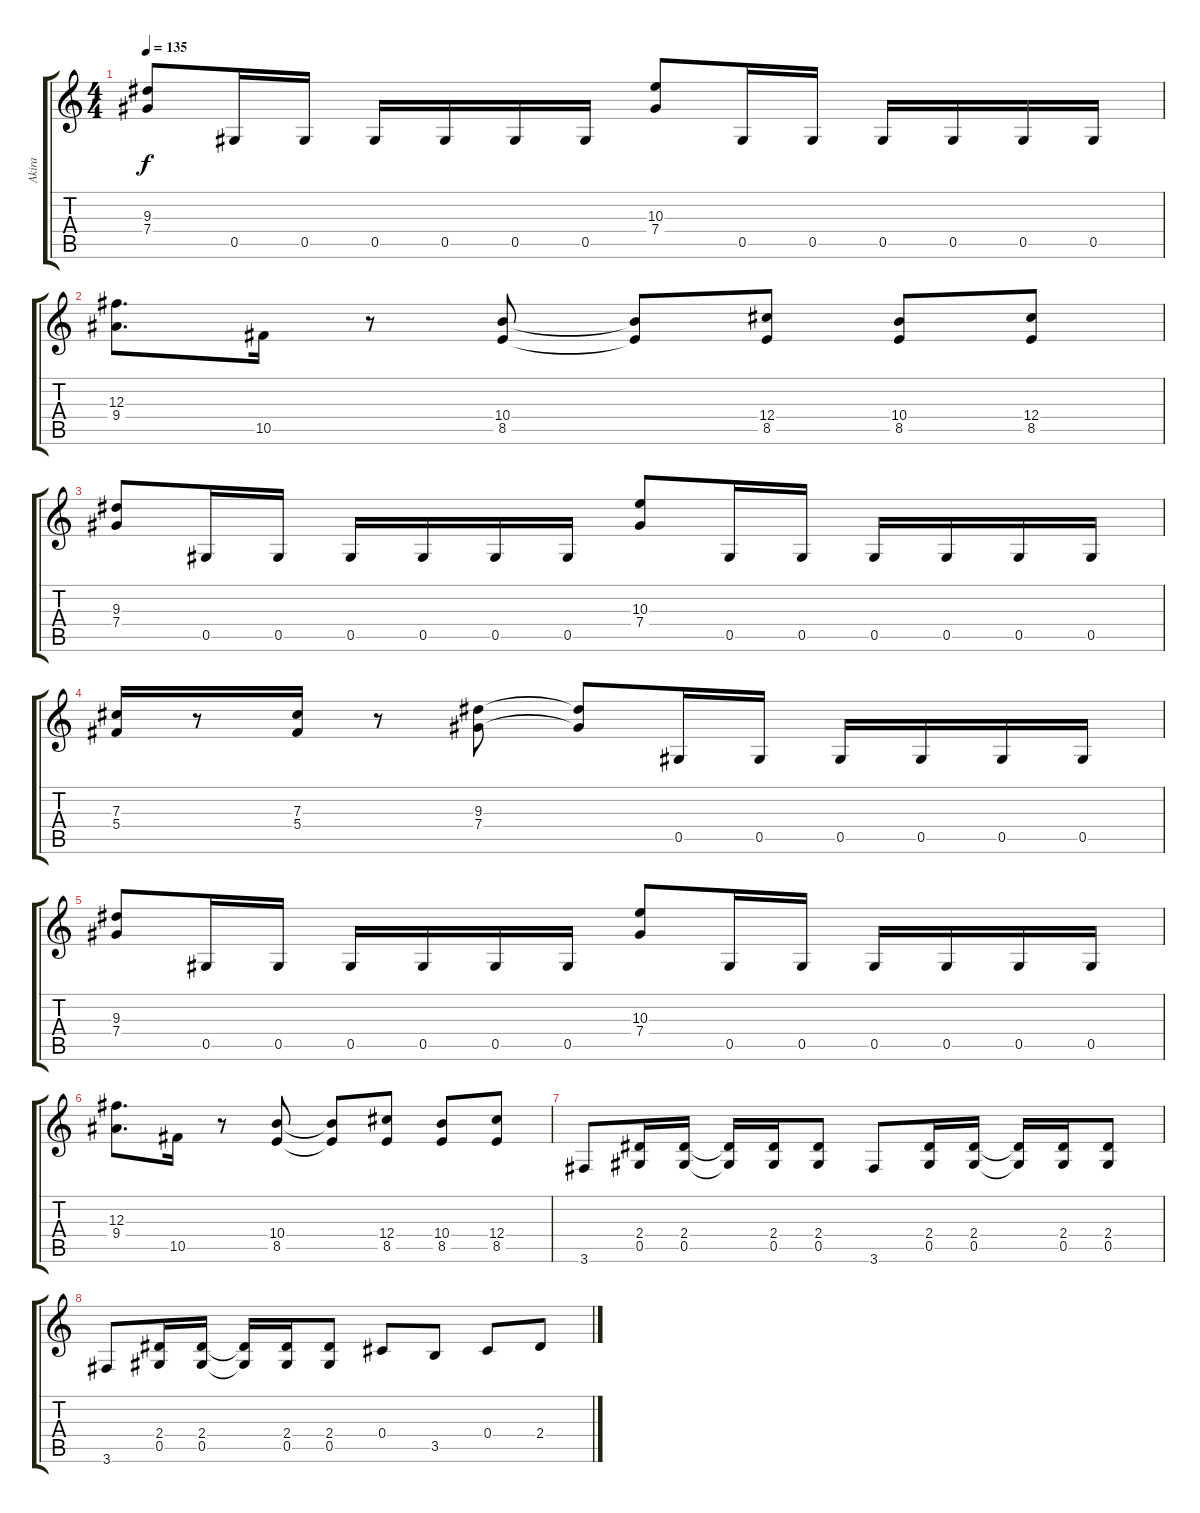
\track ("Akira" "Akira") {instrument distortionguitar}
\staff {score tabs}
\tuning (Eb4 Bb3 Gb3 Db3 Ab2 Eb2) {hide}
\ts (4 4)
\tempo 135
\clef g2
\ks c
(9.3 7.4).8{dy f} 0.5.16 0.5.16 0.5.16 0.5.16 0.5.16 0.5.16 (10.3 7.4).8 0.5.16 0.5.16 0.5.16 0.5.16 0.5.16 0.5.16 |
(12.3 9.4).8{d} 10.5.16 r.8 (10.4 8.5).8 (10.4{t} 8.5{t}).8 (12.4 8.5).8 (10.4 8.5).8 (12.4 8.5).8 |
(9.3 7.4).8 0.5.16 0.5.16 0.5.16 0.5.16 0.5.16 0.5.16 (10.3 7.4).8 0.5.16 0.5.16 0.5.16 0.5.16 0.5.16 0.5.16 |
(7.3 5.4).16 r.8 (7.3 5.4).16 r.8 (9.3 7.4).8 (9.3{t} 7.4{t}).8 0.5.16 0.5.16 0.5.16 0.5.16 0.5.16 0.5.16 |
(9.3 7.4).8 0.5.16 0.5.16 0.5.16 0.5.16 0.5.16 0.5.16 (10.3 7.4).8 0.5.16 0.5.16 0.5.16 0.5.16 0.5.16 0.5.16 |
(12.3 9.4).8{d} 10.5.16 r.8 (10.4 8.5).8 (10.4{t} 8.5{t}).8 (12.4 8.5).8 (10.4 8.5).8 (12.4 8.5).8 |
3.6.8 (2.4 0.5).16 (2.4 0.5).16 (2.4{t} 0.5{t}).16 (2.4 0.5).16 (2.4 0.5).8 3.6.8 (2.4 0.5).16 (2.4 0.5).16 (2.4{t} 0.5{t}).16 (2.4 0.5).16 (2.4 0.5).8 |
3.6.8 (2.4 0.5).16 (2.4 0.5).16 (2.4{t} 0.5{t}).16 (2.4 0.5).16 (2.4 0.5).8 0.4.8 3.5.8 0.4.8 2.4.8
